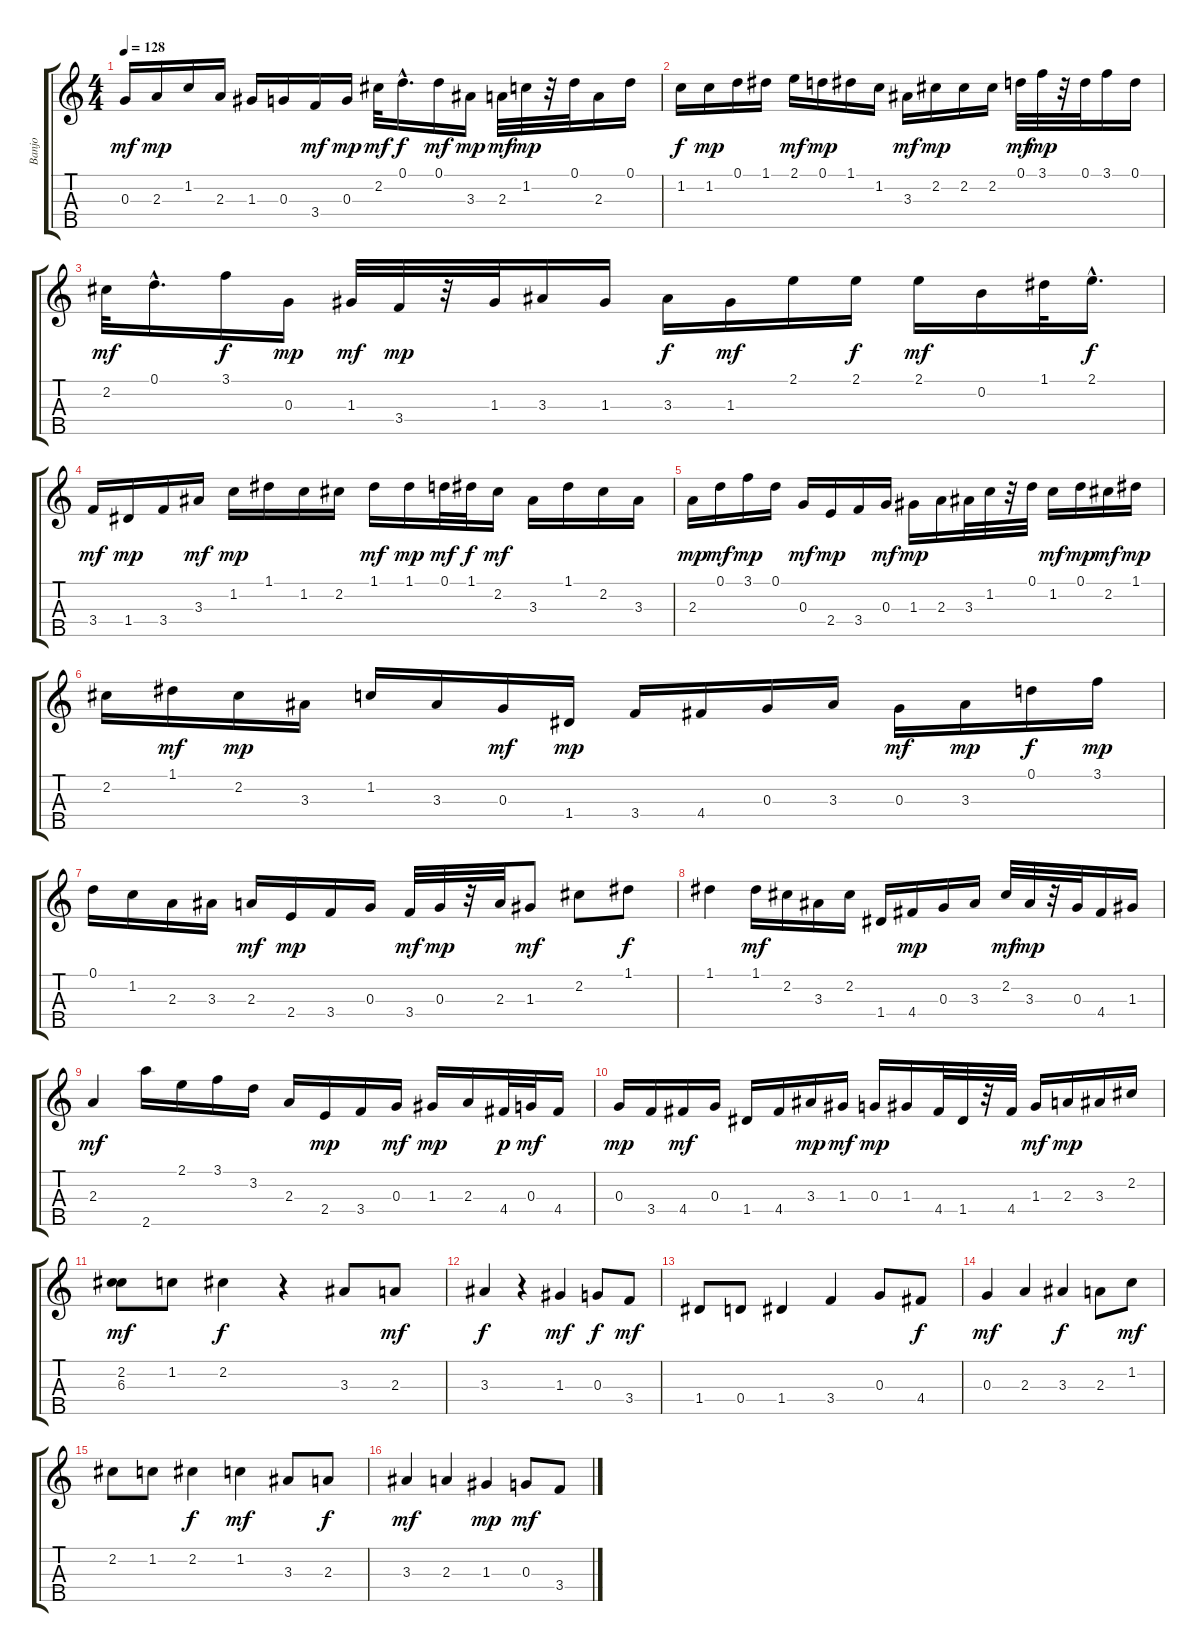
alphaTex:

\track ("Banjo" "Banjo") {instrument banjo}
\staff {score tabs}
\tuning (D4 B3 G3 D3 G4) {hide}
\displaytranspose 12
\ts (4 4)
\tempo 128
\clef g2
\ks c
0.3.16{dy mf} 2.3.16{dy mp} 1.2.16 2.3.16 1.3.16 0.3.16 3.4.16{dy mf} 0.3.16{dy mp} 2.2.32{dy mf} 0.1{hac}.16{d dy f} 0.1.16{dy mf} 3.3.16{dy mp} 2.3.32{dy mf} 1.2.32{dy mp} r.32 0.1.32 2.3.16 0.1.16 |
1.2.16{dy f} 1.2.16{dy mp} 0.1.16 1.1.16 2.1.16{dy mf} 0.1.16{dy mp} 1.1.16 1.2.16 3.3.16{dy mf} 2.2.16{dy mp} 2.2.16 2.2.16 0.1.32{dy mf} 3.1.32{dy mp} r.32 0.1.32 3.1.16 0.1.16 |
2.2.32{dy mf} 0.1{hac}.16{d} 3.1.16{dy f} 0.3.16{dy mp} 1.3.32{dy mf} 3.4.32{dy mp} r.32 1.3.32 3.3.16 1.3.16 3.3.16{dy f} 1.3.16{dy mf} 2.1.16 2.1.16{dy f} 2.1.16{dy mf} 0.2.16 1.1.32 2.1{hac}.16{d dy f} |
3.4.16{dy mf} 1.4.16{dy mp} 3.4.16 3.3.16{dy mf} 1.2.16{dy mp} 1.1.16 1.2.16 2.2.16 1.1.16{dy mf} 1.1.16{dy mp} 0.1.32{dy mf} 1.1.32{dy f} 2.2.16{dy mf} 3.3.16 1.1.16 2.2.16 3.3.16 |
2.3.16{dy mp} 0.1.16{dy mf} 3.1.16{dy mp} 0.1.16 0.3.16{dy mf} 2.4.16{dy mp} 3.4.16 0.3.16{dy mf} 1.3.16{dy mp} 2.3.16 3.3.32 1.2.32 r.32 0.1.32 1.2.16{dy mf} 0.1.16{dy mp} 2.2.16{dy mf} 1.1.16{dy mp} |
2.2.16 1.1.16{dy mf} 2.2.16{dy mp} 3.3.16 1.2.16 3.3.16 0.3.16{dy mf} 1.4.16{dy mp} 3.4.16 4.4.16 0.3.16 3.3.16 0.3.16{dy mf} 3.3.16{dy mp} 0.1.16{dy f} 3.1.16{dy mp} |
0.1.16 1.2.16 2.3.16 3.3.16 2.3.16{dy mf} 2.4.16{dy mp} 3.4.16 0.3.16 3.4.32{dy mf} 0.3.32{dy mp} r.32 2.3.32 1.3.8{dy mf} 2.2.8 1.1.8{dy f} |
1.1.4 1.1.16{dy mf} 2.2.16 3.3.16 2.2.16 1.4.16 4.4.16{dy mp} 0.3.16 3.3.16 2.2.32{dy mf} 3.3.32{dy mp} r.32 0.3.32 4.4.16 1.3.16 |
2.3.4{dy mf} 2.5.16 2.1.16 3.1.16 3.2.16 2.3.16 2.4.16{dy mp} 3.4.16 0.3.16{dy mf} 1.3.16{dy mp} 2.3.16 4.4.32{dy p} 0.3.32{dy mf} 4.4.16 |
0.3.16{dy mp} 3.4.16 4.4.16{dy mf} 0.3.16 1.4.16 4.4.16 3.3.16{dy mp} 1.3.16{dy mf} 0.3.16{dy mp} 1.3.16 4.4.32 1.4.32 r.32 4.4.32 1.3.16{dy mf} 2.3.16{dy mp} 3.3.16 2.2.16 |
(2.2 6.3).8{dy mf} 1.2.8 2.2.4{dy f} r.4 3.3.8 2.3.8{dy mf} |
3.3.4{dy f} r.4 1.3.4{dy mf} 0.3.8{dy f} 3.4.8{dy mf} |
1.4.8 0.4.8 1.4.4 3.4.4 0.3.8 4.4.8{dy f} |
0.3.4{dy mf} 2.3.4 3.3.4{dy f} 2.3.8 1.2.8{dy mf} |
2.2.8 1.2.8 2.2.4{dy f} 1.2.4{dy mf} 3.3.8 2.3.8{dy f} |
3.3.4{dy mf} 2.3.4 1.3.4{dy mp} 0.3.8{dy mf} 3.4.8
